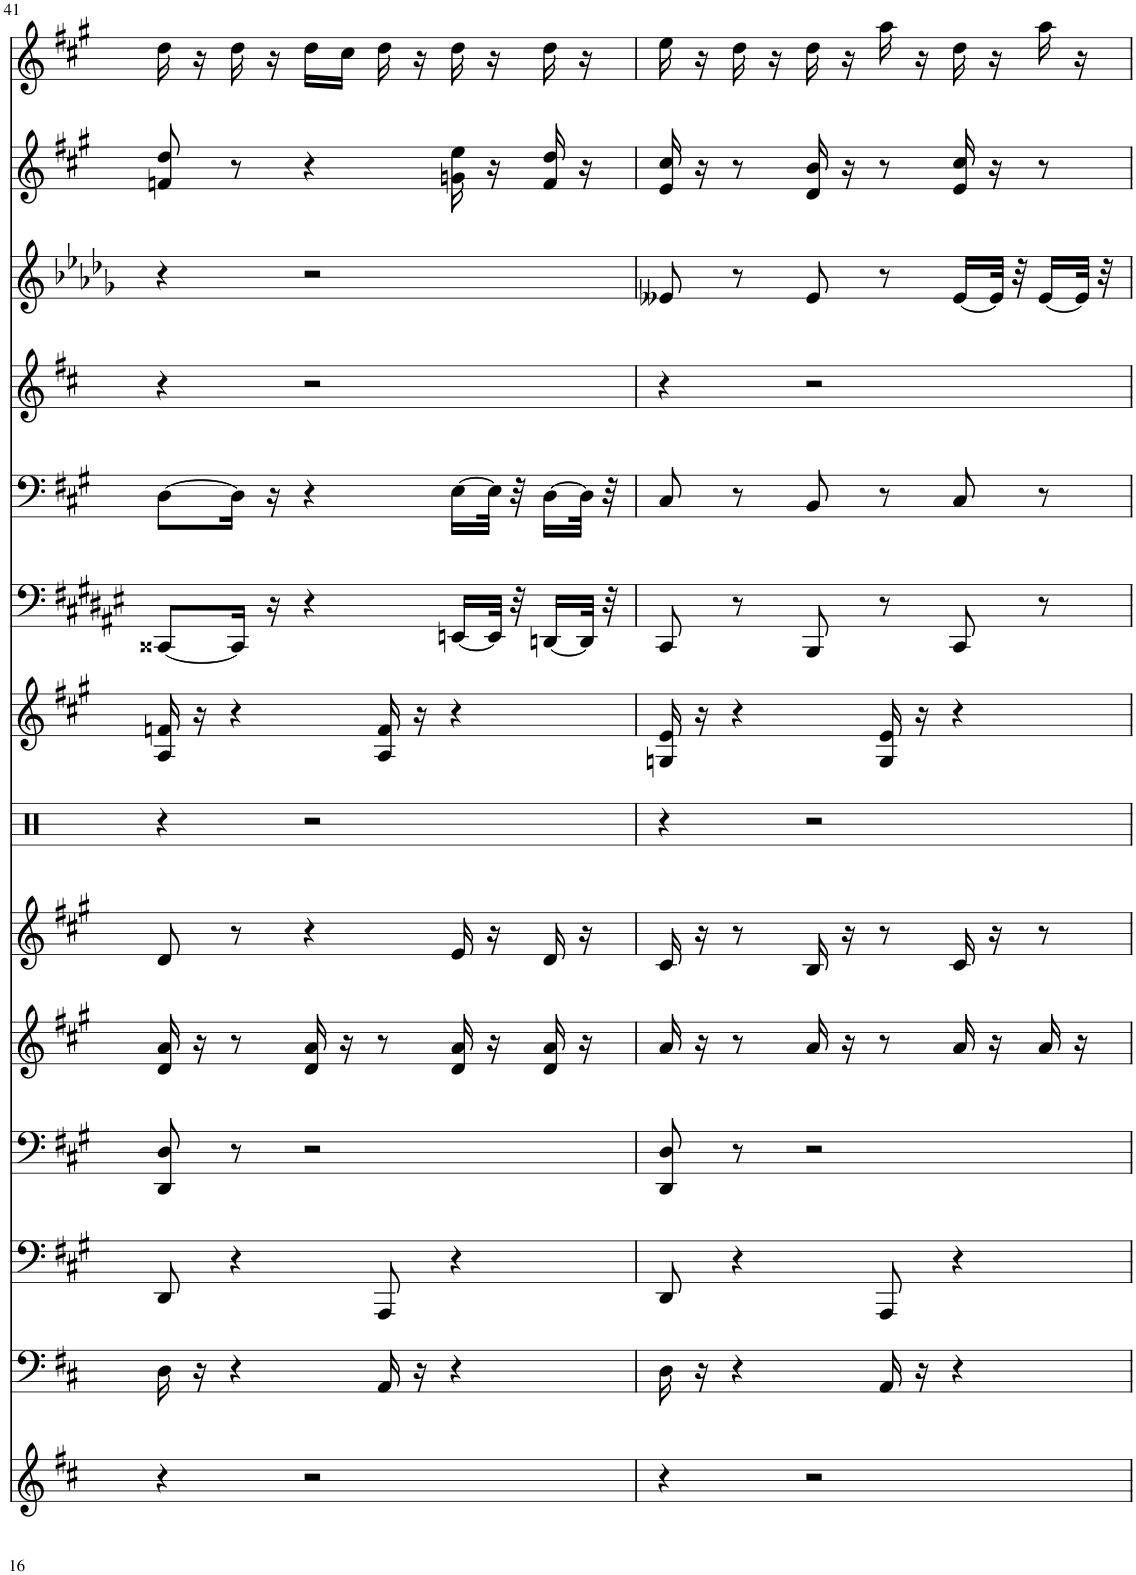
**kern	**kern	**kern	**kern	**kern	**kern	**kern	**kern	**kern	**kern	**kern	**kern	**kern	**kern
*part14	*part13	*part12	*part11	*part10	*part9	*part8	*part7	*part6	*part5	*part4	*part3	*part2	*part1
*staff14	*staff13	*staff12	*staff11	*staff10	*staff9	*staff8	*staff7	*staff6	*staff5	*staff4	*staff3	*staff2	*staff1
*I"Brass	*I"Timpani	*I"D.Basses	*I"Cellos	*I"Violas	*I"Violins	*I"Cymbals	*I"Male-voice Choir	*I"Tuba	*I"Trombones	*I"Trumpet I	*I"French Horns	*I"2 Violins	*I"Trumpet II
*I'Brs	*I'Timp	*	*	*	*	*	*I'Ch	*I'Tba	*I'Trb	*I'Tpt	*I'Hn	*	*I'Tpt
!!LO:PB:g=z
*clefG2	*clefF4	*clefF4	*clefF4	*clefG2	*clefG2	*clefX	*clefG2	*clefF4	*clefF4	*clefG2	*clefG2	*clefG2	*clefG2
*	*	*Trd7c12	*	*	*	*	*	*	*	*Trd1c2	*Trd4c7	*	*Trd1c2
*k[f#c#]	*k[f#c#]	*k[f#c#g#]	*k[f#c#g#]	*k[f#c#g#]	*k[f#c#g#]	*k[]	*k[f#c#g#]	*k[f#c#g#d#a#e#]	*k[f#c#g#]	*k[f#c#]	*k[b-e-a-d-g-]	*k[f#c#g#]	*k[f#c#g#]
*M6/8	*M6/8	*M6/8	*M6/8	*M6/8	*M6/8	*M6/8	*M6/8	*M6/8	*M6/8	*M6/8	*M6/8	*M6/8	*M6/8
=41	=41	=41	=41	=41	=41	=41	=41	=41	=41	=41	=41	=41	=41
4r	16D\	8DD/	8DD/ 8D/	16d/ 16a/	8d/	4r	16A/ 16fn/	[8CC##X/L	[8D\L	4r	4r	8fn/ 8dd/	16dd\
.	16r	.	.	16r	.	.	16r	.	.	.	.	.	16r
.	4r	4r	8r	8r	8r	.	4r	16CC##/Jk]	16D\Jk]	.	.	8r	16dd\
.	.	.	.	.	.	.	.	16r	16r	.	.	.	16r
2r	.	.	2r	16d/ 16a/	4r	2r	.	4r	4r	2r	2r	4r	16dd\LL
.	.	.	.	16r	.	.	.	.	.	.	.	.	16cc#\JJ
.	16AA/	8AAA/	.	8r	.	.	16A/ 16f/	.	.	.	.	.	16dd\
.	16r	.	.	.	.	.	16r	.	.	.	.	.	16r
.	4r	4r	.	16d/ 16a/	16e/	.	4r	[16EEn/LL	[16E\LL	.	.	16gn\ 16ee\	16dd\
.	.	.	.	16r	16r	.	.	32EE/JJk]	32E\JJk]	.	.	16r	16r
.	.	.	.	.	.	.	.	32r	32r	.	.	.	.
.	.	.	.	16d/ 16a/	16d/	.	.	[16DDn/LL	[16D\LL	.	.	16f/ 16dd/	16dd\
.	.	.	.	16r	16r	.	.	32DD/JJk]	32D\JJk]	.	.	16r	16r
.	.	.	.	.	.	.	.	32r	32r	.	.	.	.
=42	=42	=42	=42	=42	=42	=42	=42	=42	=42	=42	=42	=42	=42
4r	16D\	8DD/	8DD/ 8D/	16a/	16c#/	4r	16Gn/ 16e/	8CC#/	8C#/	4r	8e--X/	16e/ 16cc#/	16ee\
.	16r	.	.	16r	16r	.	16r	.	.	.	.	16r	16r
.	4r	4r	8r	8r	8r	.	4r	8r	8r	.	8r	8r	16dd\
.	.	.	.	.	.	.	.	.	.	.	.	.	16r
2r	.	.	2r	16a/	16B/	2r	.	8BBB/	8BB/	2r	8e--/	16d/ 16b/	16dd\
.	.	.	.	16r	16r	.	.	.	.	.	.	16r	16r
.	16AA/	8AAA/	.	8r	8r	.	16G/ 16e/	8r	8r	.	8r	8r	16aa\
.	16r	.	.	.	.	.	16r	.	.	.	.	.	16r
.	4r	4r	.	16a/	16c#/	.	4r	8CC#/	8C#/	.	[16e--/LL	16e/ 16cc#/	16dd\
.	.	.	.	16r	16r	.	.	.	.	.	32e--/JJk]	16r	16r
.	.	.	.	.	.	.	.	.	.	.	32r	.	.
.	.	.	.	16a/	8r	.	.	8r	8r	.	[16e--/LL	8r	16aa\
.	.	.	.	16r	.	.	.	.	.	.	32e--/JJk]	.	16r
.	.	.	.	.	.	.	.	.	.	.	32r	.	.
=	=	=	=	=	=	=	=	=	=	=	=	=	=
*-	*-	*-	*-	*-	*-	*-	*-	*-	*-	*-	*-	*-	*-
